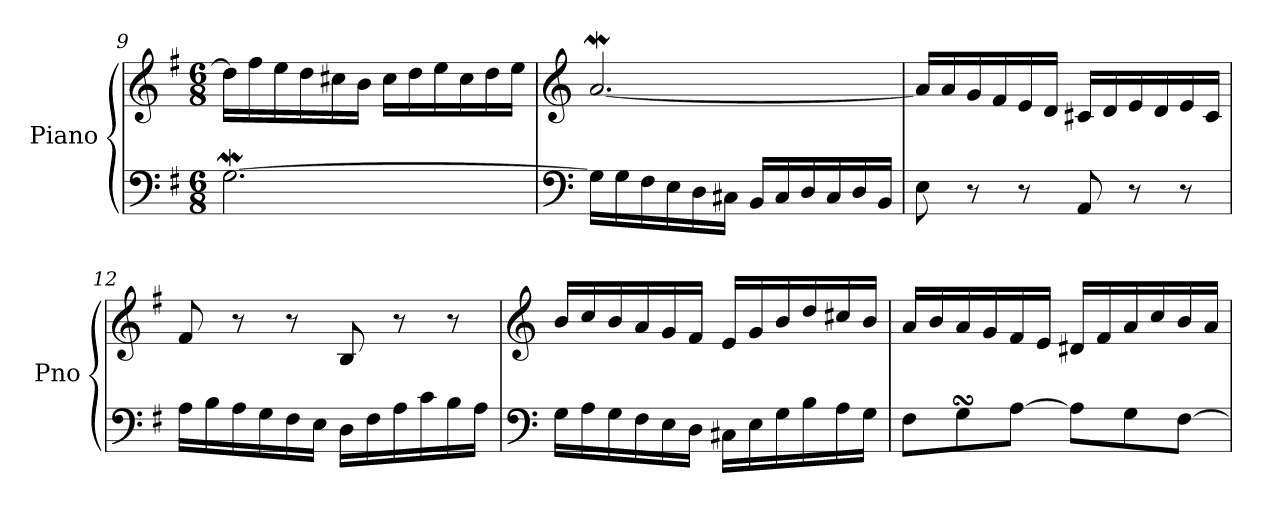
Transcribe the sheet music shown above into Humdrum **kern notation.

**kern	**kern
*part1	*part1
*staff2	*staff1
*I"Piano	*
*I'Pno	*
*clefF4	*clefG2
*k[f#]	*k[f#]
*M6/8	*M6/8
=9	=9
[2.Gw\	16dd\LL]
.	16ff#\
.	16ee\
.	16dd\
.	16cc#X\
.	16b\JJ
.	16cc#\LL
.	16dd\
.	16ee\
.	16cc#\
.	16dd\
.	16ee\JJ
!!LO:LB:g=z
=10	=10
*clefF4	*clefG2
16G\LL]	[2.aW/
16G\	.
16F#\	.
16E\	.
16D\	.
16C#X\JJ	.
16BB/LL	.
16C#/	.
16D/	.
16C#/	.
16D/	.
16BB/JJ	.
=11	=11
8E\	16a/LL]
.	16a/
8r	16g/
.	16f#/
8r	16e/
.	16d/JJ
8AA/	16c#X/LL
.	16d/
8r	16e/
.	16d/
8r	16e/
.	16c#/JJ
=12	=12
16A\LL	8f#/
16B\	.
16A\	8r
16G\	.
16F#\	8r
16E\JJ	.
16D\LL	8B/
16F#\	.
16A\	8r
16c\	.
16B\	8r
16A\JJ	.
!!LO:LB:g=z
=13	=13
*clefF4	*clefG2
16G\LL	16b/LL
16A\	16cc/
16G\	16b/
16F#\	16a/
16E\	16g/
16D\JJ	16f#/JJ
16C#X\LL	16e/LL
16E\	16g/
16G\	16b/
16B\	16dd/
16A\	16cc#X/
16G\JJ	16b/JJ
=14	=14
8F#\L	16a/LL
.	16b/
8GsSSs\	16a/
.	16g/
[8A\J	16f#/
.	16e/JJ
8A\L]	16d#X/LL
.	16f#/
8G\	16a/
.	16cc/
[8F#\J	16b/
.	16a/JJ
=	=
*-	*-
